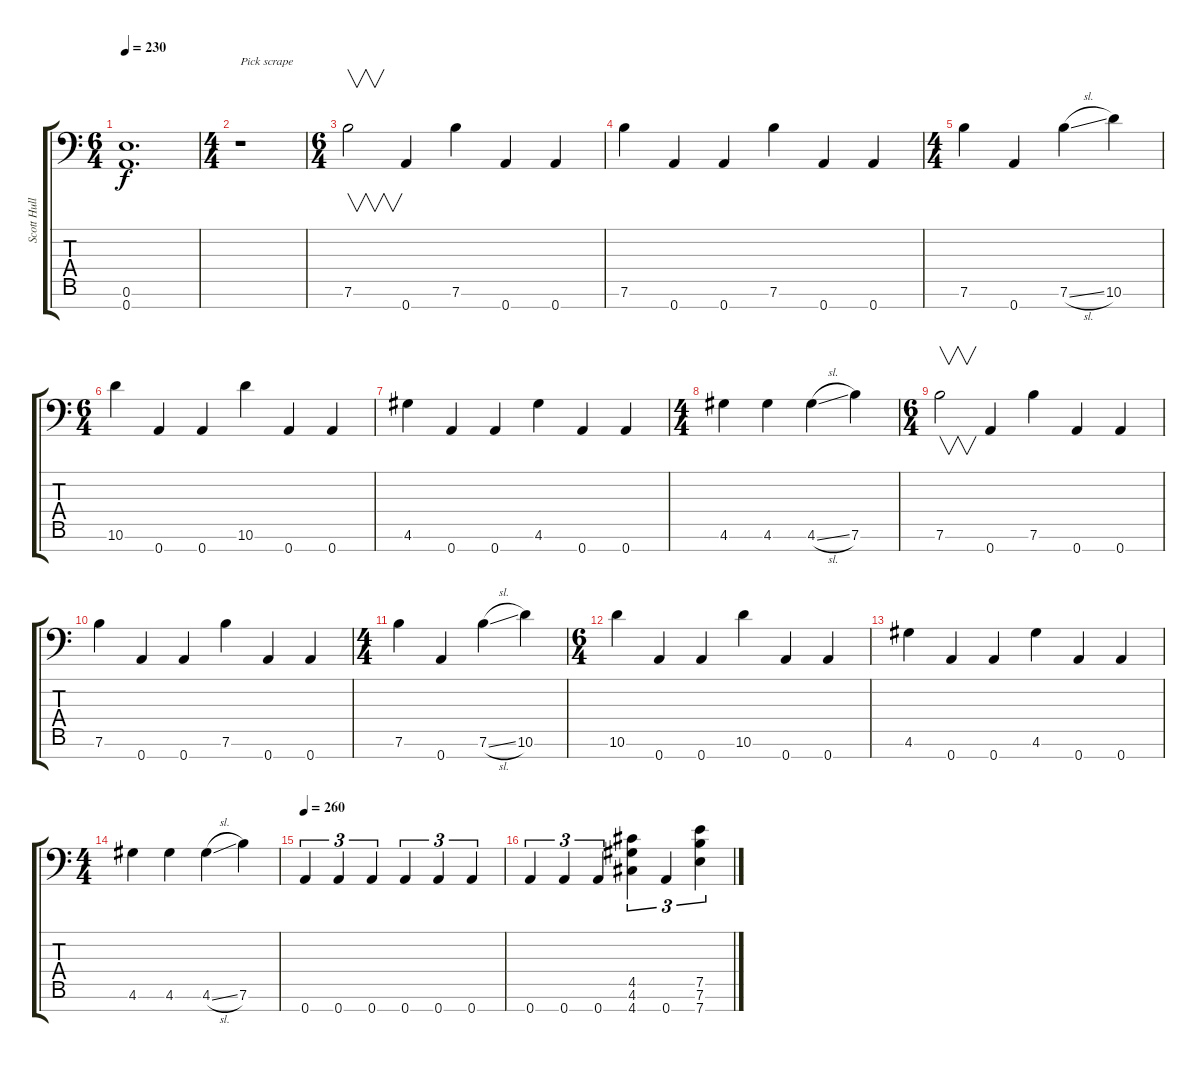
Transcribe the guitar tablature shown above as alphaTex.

\track ("Scott Hull 2" "Scott Hull") {instrument distortionguitar}
\staff {score tabs}
\tuning (E4 B3 G3 D3 A2 E2 A1) {hide}
\ts (6 4)
\tempo 230
\clef f4
\ks c
(0.6{t} 0.7{t}).1{d dy f} |
\ts (4 4)
r.1{txt "Pick scrape"} |
\ts (6 4)
7.6.2{v volume 13} 0.7.4 7.6.4 0.7.4 0.7.4 |
7.6.4 0.7.4 0.7.4 7.6.4 0.7.4 0.7.4 |
\ts (4 4)
7.6.4 0.7.4 7.6{sl}.4 10.6.4 |
\ts (6 4)
10.6.4 0.7.4 0.7.4 10.6.4 0.7.4 0.7.4 |
4.6.4 0.7.4 0.7.4 4.6.4 0.7.4 0.7.4 |
\ts (4 4)
4.6.4 4.6.4 4.6{sl}.4 7.6.4 |
\ts (6 4)
7.6.2{v} 0.7.4 7.6.4 0.7.4 0.7.4 |
7.6.4 0.7.4 0.7.4 7.6.4 0.7.4 0.7.4 |
\ts (4 4)
7.6.4 0.7.4 7.6{sl}.4 10.6.4 |
\ts (6 4)
10.6.4 0.7.4 0.7.4 10.6.4 0.7.4 0.7.4 |
4.6.4 0.7.4 0.7.4 4.6.4 0.7.4 0.7.4 |
\ts (4 4)
4.6.4 4.6.4 4.6{sl}.4 7.6.4 |
\tempo 260
0.7.4{tu (3 2)} 0.7.4{tu (3 2)} 0.7.4{tu (3 2)} 0.7.4{tu (3 2)} 0.7.4{tu (3 2)} 0.7.4{tu (3 2)} |
0.7.4{tu (3 2)} 0.7.4{tu (3 2)} 0.7.4{tu (3 2)} (4.5 4.6 4.7).4{tu (3 2)} 0.7.4{tu (3 2)} (7.5 7.6 7.7).4{tu (3 2)}
